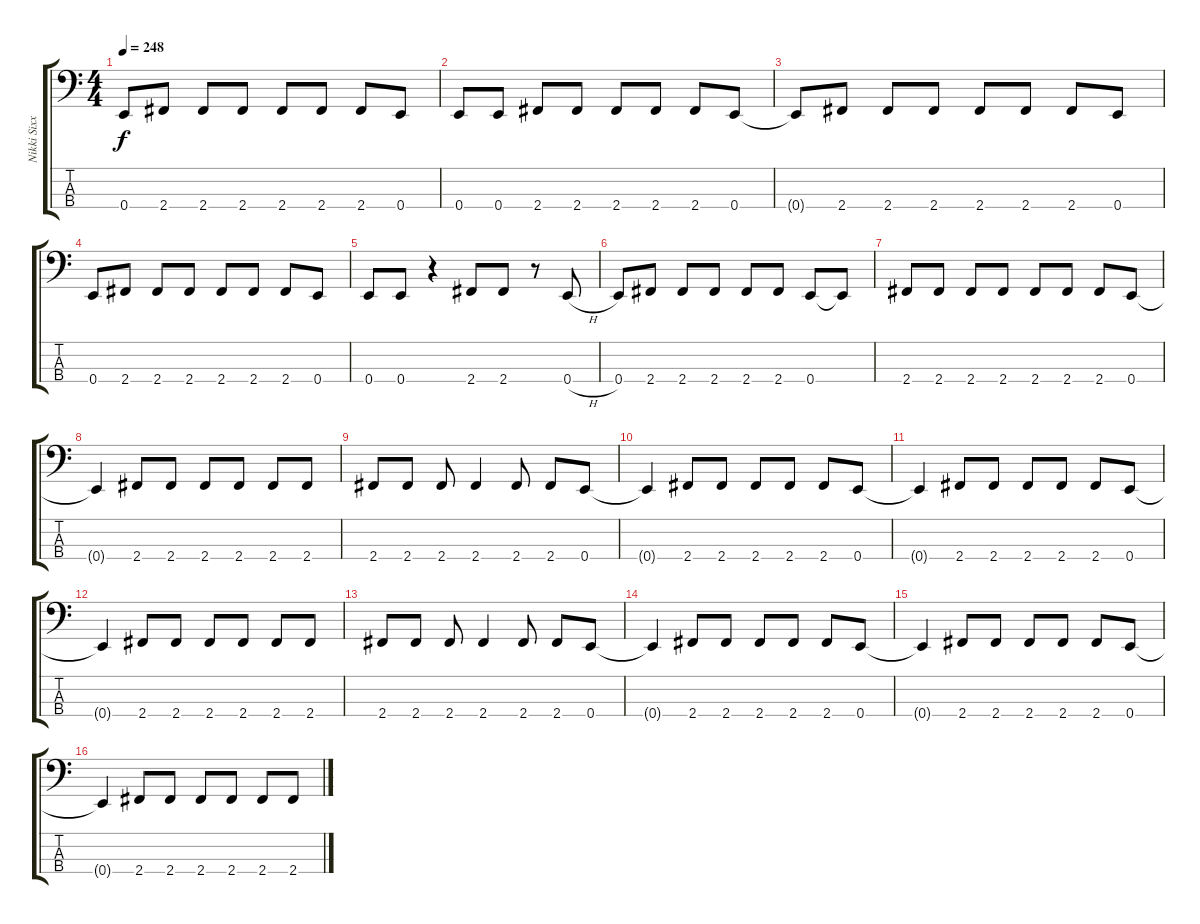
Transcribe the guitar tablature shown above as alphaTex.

\track ("Nikki Sixx" "Nikki Sixx") {instrument electricbasspick}
\staff {score tabs}
\tuning (G2 D2 A1 E1) {hide}
\ts (4 4)
\tempo 248
\clef f4
\ks c
0.4.8{dy f} 2.4.8 2.4.8 2.4.8 2.4.8 2.4.8 2.4.8 0.4.8 |
0.4.8 0.4.8 2.4.8 2.4.8 2.4.8 2.4.8 2.4.8 0.4.8 |
0.4{t}.8 2.4.8 2.4.8 2.4.8 2.4.8 2.4.8 2.4.8 0.4.8 |
0.4.8 2.4.8 2.4.8 2.4.8 2.4.8 2.4.8 2.4.8 0.4.8 |
0.4.8 0.4.8 r.4 2.4.8 2.4.8 r.8 0.4{h}.8 |
0.4.8 2.4.8 2.4.8 2.4.8 2.4.8 2.4.8 0.4.8 0.4{t}.8 |
2.4.8 2.4.8 2.4.8 2.4.8 2.4.8 2.4.8 2.4.8 0.4.8 |
0.4{t}.4 2.4.8 2.4.8 2.4.8 2.4.8 2.4.8 2.4.8 |
2.4.8 2.4.8 2.4.8 2.4.4 2.4.8 2.4.8 0.4.8 |
0.4{t}.4 2.4.8 2.4.8 2.4.8 2.4.8 2.4.8 0.4.8 |
0.4{t}.4 2.4.8 2.4.8 2.4.8 2.4.8 2.4.8 0.4.8 |
0.4{t}.4 2.4.8 2.4.8 2.4.8 2.4.8 2.4.8 2.4.8 |
2.4.8 2.4.8 2.4.8 2.4.4 2.4.8 2.4.8 0.4.8 |
0.4{t}.4 2.4.8 2.4.8 2.4.8 2.4.8 2.4.8 0.4.8 |
0.4{t}.4 2.4.8 2.4.8 2.4.8 2.4.8 2.4.8 0.4.8 |
0.4{t}.4 2.4.8 2.4.8 2.4.8 2.4.8 2.4.8 2.4.8
